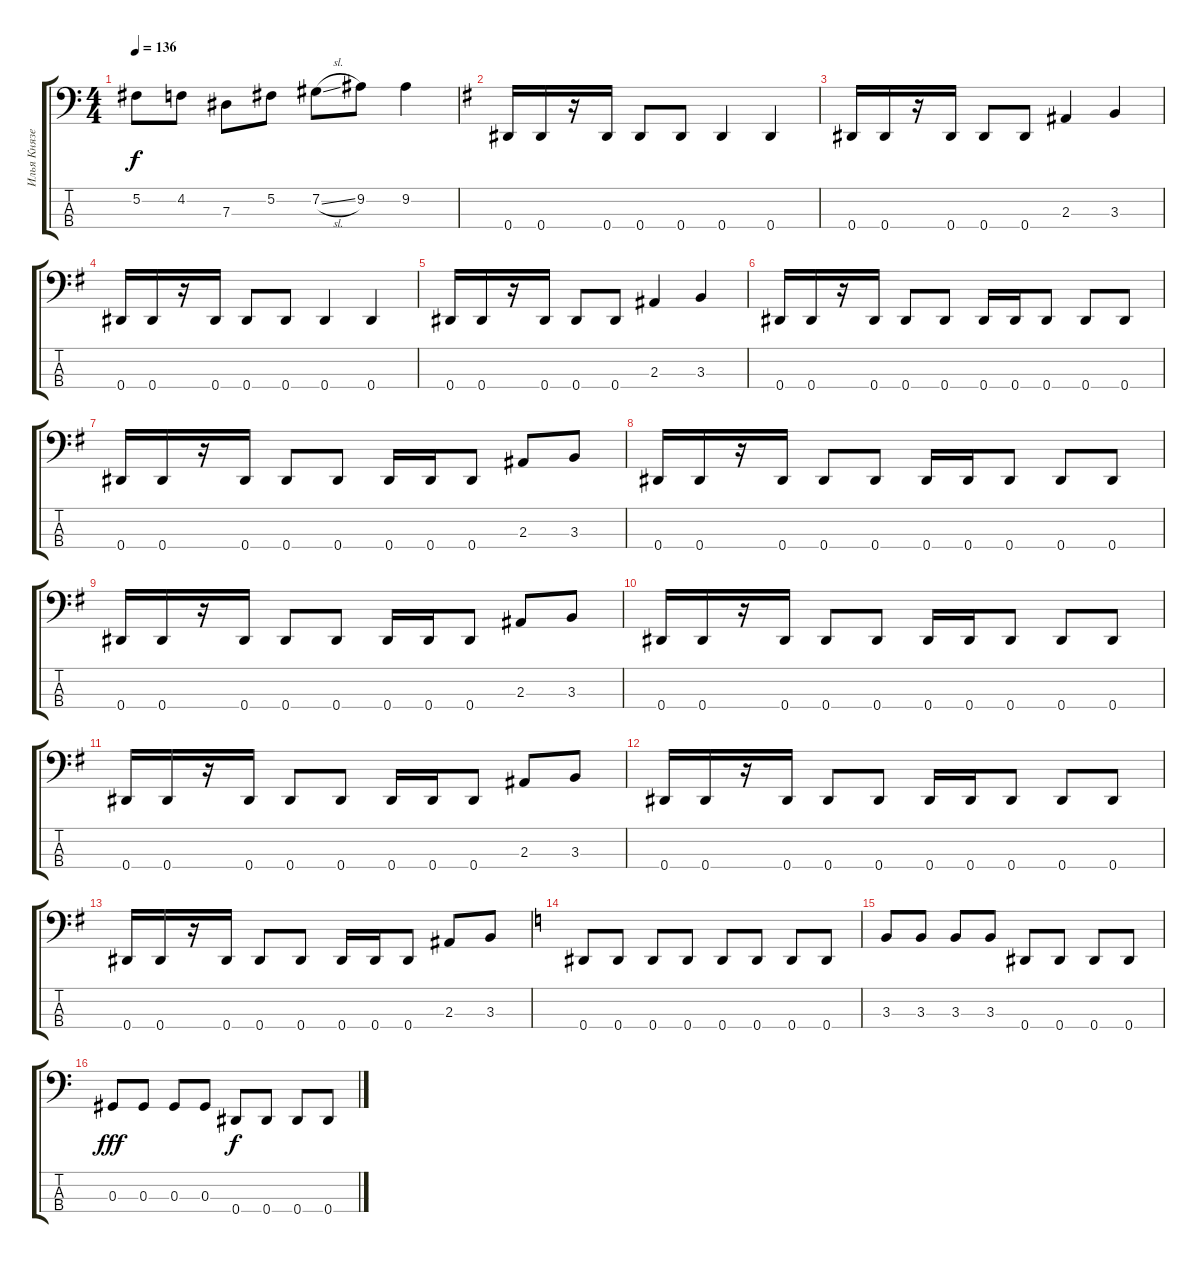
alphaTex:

\track ("Илья Князев" "Илья Князе") {instrument electricbassfinger}
\staff {score tabs}
\tuning (Gb2 Db2 Ab1 Eb1) {hide}
\ts (4 4)
\tempo 136
\clef f4
\ks c
5.2.8{dy f} 4.2.8 7.3.8 5.2.8 7.2{sl}.8 9.2.8 9.2.4 |
\ks g
0.4.16{volume 13} 0.4.16 r.16 0.4.16 0.4.8 0.4.8 0.4.4 0.4.4 |
0.4.16 0.4.16 r.16 0.4.16 0.4.8 0.4.8 2.3.4 3.3.4 |
0.4.16 0.4.16 r.16 0.4.16 0.4.8 0.4.8 0.4.4 0.4.4 |
0.4.16 0.4.16 r.16 0.4.16 0.4.8 0.4.8 2.3.4 3.3.4 |
0.4.16 0.4.16 r.16 0.4.16 0.4.8 0.4.8 0.4.16 0.4.16 0.4.8 0.4.8 0.4.8 |
0.4.16 0.4.16 r.16 0.4.16 0.4.8 0.4.8 0.4.16 0.4.16 0.4.8 2.3.8 3.3.8 |
0.4.16 0.4.16 r.16 0.4.16 0.4.8 0.4.8 0.4.16 0.4.16 0.4.8 0.4.8 0.4.8 |
0.4.16 0.4.16 r.16 0.4.16 0.4.8 0.4.8 0.4.16 0.4.16 0.4.8 2.3.8 3.3.8 |
0.4.16 0.4.16 r.16 0.4.16 0.4.8 0.4.8 0.4.16 0.4.16 0.4.8 0.4.8 0.4.8 |
0.4.16 0.4.16 r.16 0.4.16 0.4.8 0.4.8 0.4.16 0.4.16 0.4.8 2.3.8 3.3.8 |
0.4.16 0.4.16 r.16 0.4.16 0.4.8 0.4.8 0.4.16 0.4.16 0.4.8 0.4.8 0.4.8 |
0.4.16 0.4.16 r.16 0.4.16 0.4.8 0.4.8 0.4.16 0.4.16 0.4.8 2.3.8 3.3.8 |
\ks c
0.4.8 0.4.8 0.4.8 0.4.8 0.4.8 0.4.8 0.4.8 0.4.8 |
3.3.8 3.3.8 3.3.8 3.3.8 0.4.8 0.4.8 0.4.8 0.4.8 |
0.3.8{dy fff} 0.3.8 0.3.8 0.3.8 0.4.8{dy f} 0.4.8 0.4.8 0.4.8
